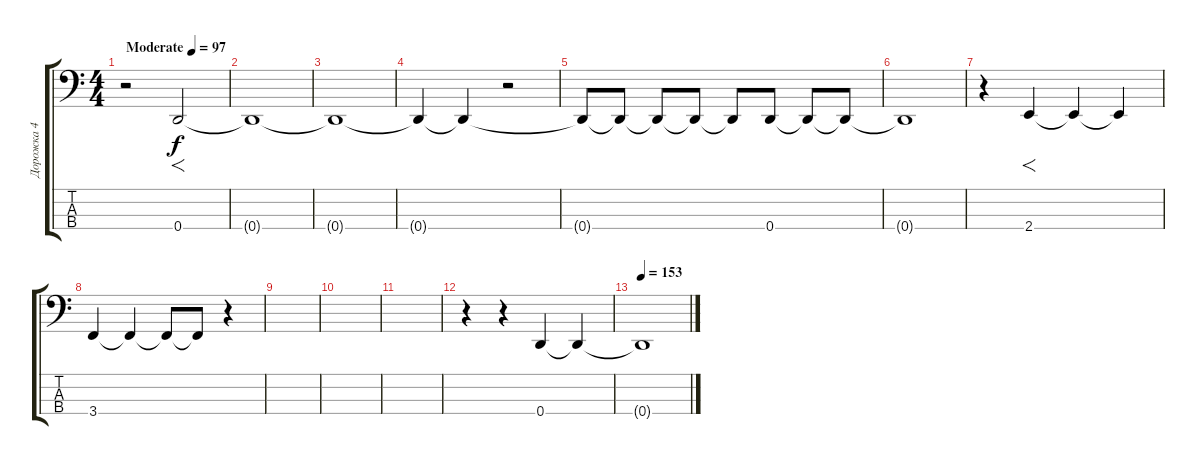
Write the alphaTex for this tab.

\track ("Дорожка 4" "Дорожка 4") {instrument fretlessbass}
\staff {score tabs}
\tuning (G2 D2 A1 D1) {hide}
\ts (4 4)
\tempo (97 "Moderate")
\tempo 100
\tempo (97 "Moderate")
\clef f4
\ks c
r.2{dy f instrument fretlessbass} 0.4.2{f} |
0.4{t}.1 |
0.4{t}.1 |
0.4{t}.4 0.4{t}.4 r.2 |
0.4{t}.8 0.4{t}.8 0.4{t}.8 0.4{t}.8 0.4{t}.8 0.4.8 0.4{t}.8 0.4{t}.8 |
0.4{t}.1 |
r.4 2.4.4{f} 2.4{t}.4 2.4{t}.4 |
3.4.4 3.4{t}.4 3.4{t}.8 3.4{t}.8 r.4 |
|
|
|
r.4 r.4 0.4.4 0.4{t}.4 |
\tempo 153
0.4{t}.1
